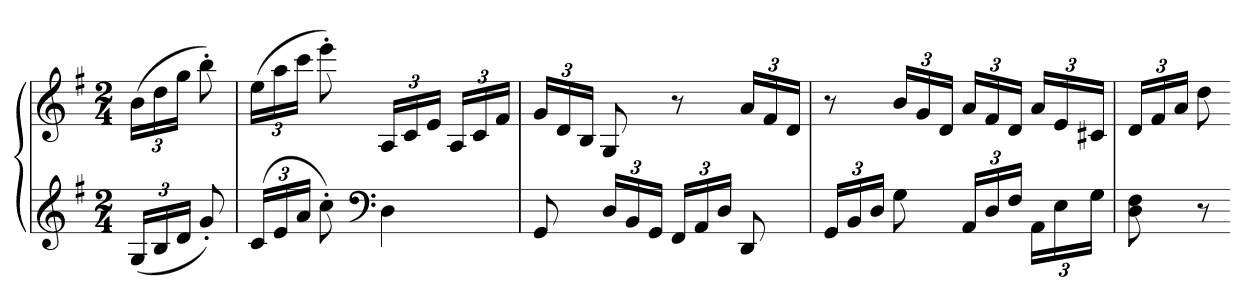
**kern	**kern
*part1	*part1
*staff2	*staff1
*clefG2	*clefG2
*k[f#]	*k[f#]
*G:	*G:
*M2/4	*M2/4
=	=
(24GLL	(24bLL
24B	24dd
24dJJ	24ggJJ
8g')	8bb')
=37	=37
(24cLL	(24eeLL
24e	24aa
24aJJ	24cccJJ
8cc')	8eee')
*clefF4	*
4D	24ALL
.	24c
.	24eJJ
.	24ALL
.	24c
.	24f#JJ
=38	=38
8GG	24gLL
.	24d
.	24BJJ
24DLL	8G
24BB	.
24GGJJ	.
24FF#LL	8r
24AA	.
24DJJ	.
8DD	24aLL
.	24f#
.	24dJJ
=39	=39
24GGLL	8r
24BB	.
24DJJ	.
8G	24bLL
.	24g
.	24dJJ
24AALL	24aLL
24D	24f#
24F#JJ	24dJJ
24AALL	24aLL
24E	24e
24GJJ	24c#XJJ
=40	=40
8D 8F#	24dLL
.	24f#
.	24aJJ
8r	8dd
=-	=-
*-	*-
